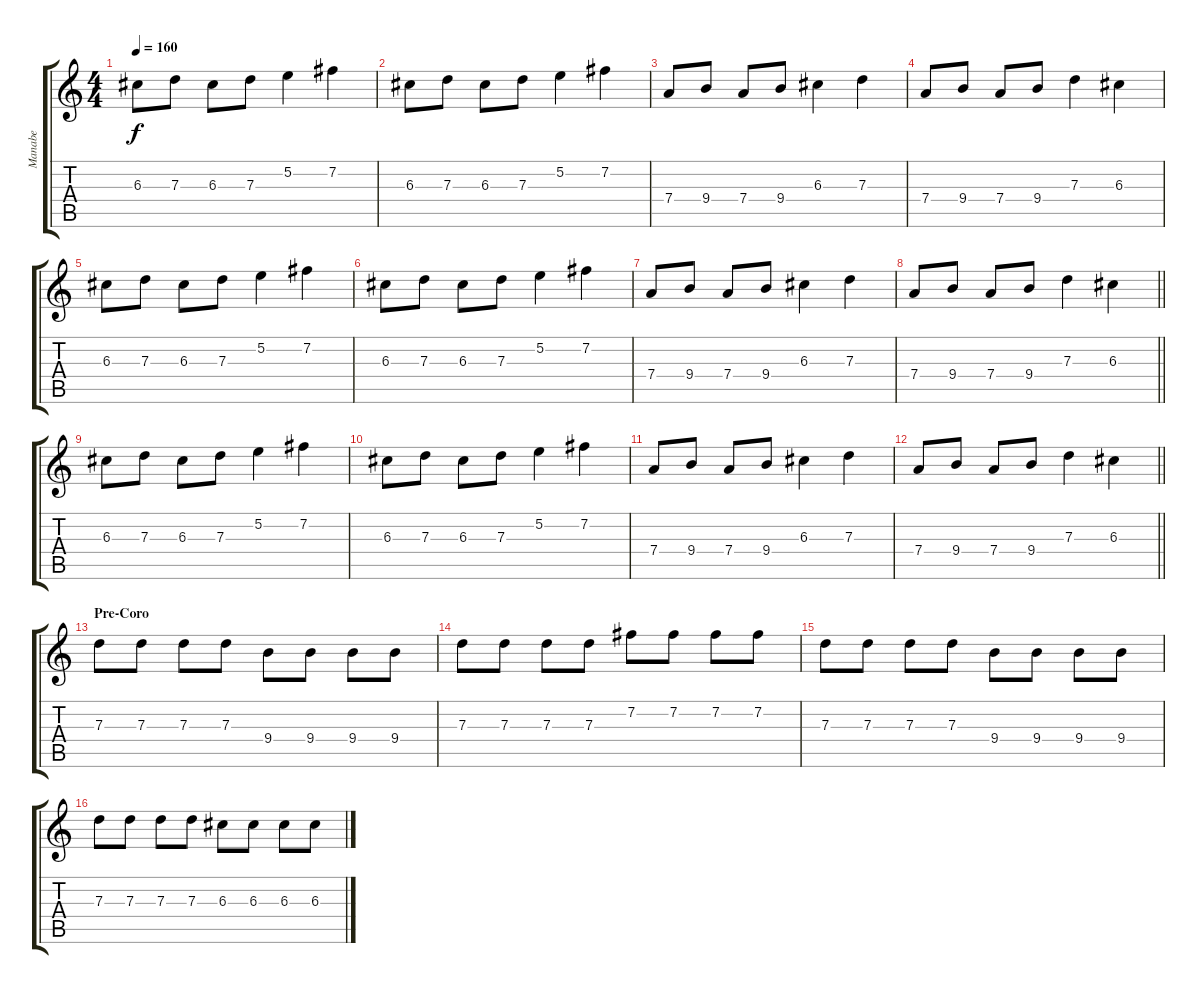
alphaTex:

\track ("Manabe" "Manabe") {instrument distortionguitar}
\staff {score tabs}
\tuning (E4 B3 G3 D3 A2 E2) {hide}
\ts (4 4)
\tempo 160
\clef g2
\ks c
6.3.8{dy f} 7.3.8 6.3.8 7.3.8 5.2.4 7.2.4 |
6.3.8 7.3.8 6.3.8 7.3.8 5.2.4 7.2.4 |
7.4.8 9.4.8 7.4.8 9.4.8 6.3.4 7.3.4 |
7.4.8 9.4.8 7.4.8 9.4.8 7.3.4 6.3.4 |
6.3.8 7.3.8 6.3.8 7.3.8 5.2.4 7.2.4 |
6.3.8 7.3.8 6.3.8 7.3.8 5.2.4 7.2.4 |
7.4.8 9.4.8 7.4.8 9.4.8 6.3.4 7.3.4 |
\barLineRight lightlight
7.4.8 9.4.8 7.4.8 9.4.8 7.3.4 6.3.4 |
6.3.8 7.3.8 6.3.8 7.3.8 5.2.4 7.2.4 |
6.3.8 7.3.8 6.3.8 7.3.8 5.2.4 7.2.4 |
7.4.8 9.4.8 7.4.8 9.4.8 6.3.4 7.3.4 |
\barLineRight lightlight
7.4.8 9.4.8 7.4.8 9.4.8 7.3.4 6.3.4 |
\section ("" "Pre-Coro")
7.3.8 7.3.8 7.3.8 7.3.8 9.4.8 9.4.8 9.4.8 9.4.8 |
7.3.8 7.3.8 7.3.8 7.3.8 7.2.8 7.2.8 7.2.8 7.2.8 |
7.3.8 7.3.8 7.3.8 7.3.8 9.4.8 9.4.8 9.4.8 9.4.8 |
7.3.8 7.3.8 7.3.8 7.3.8 6.3.8 6.3.8 6.3.8 6.3.8
